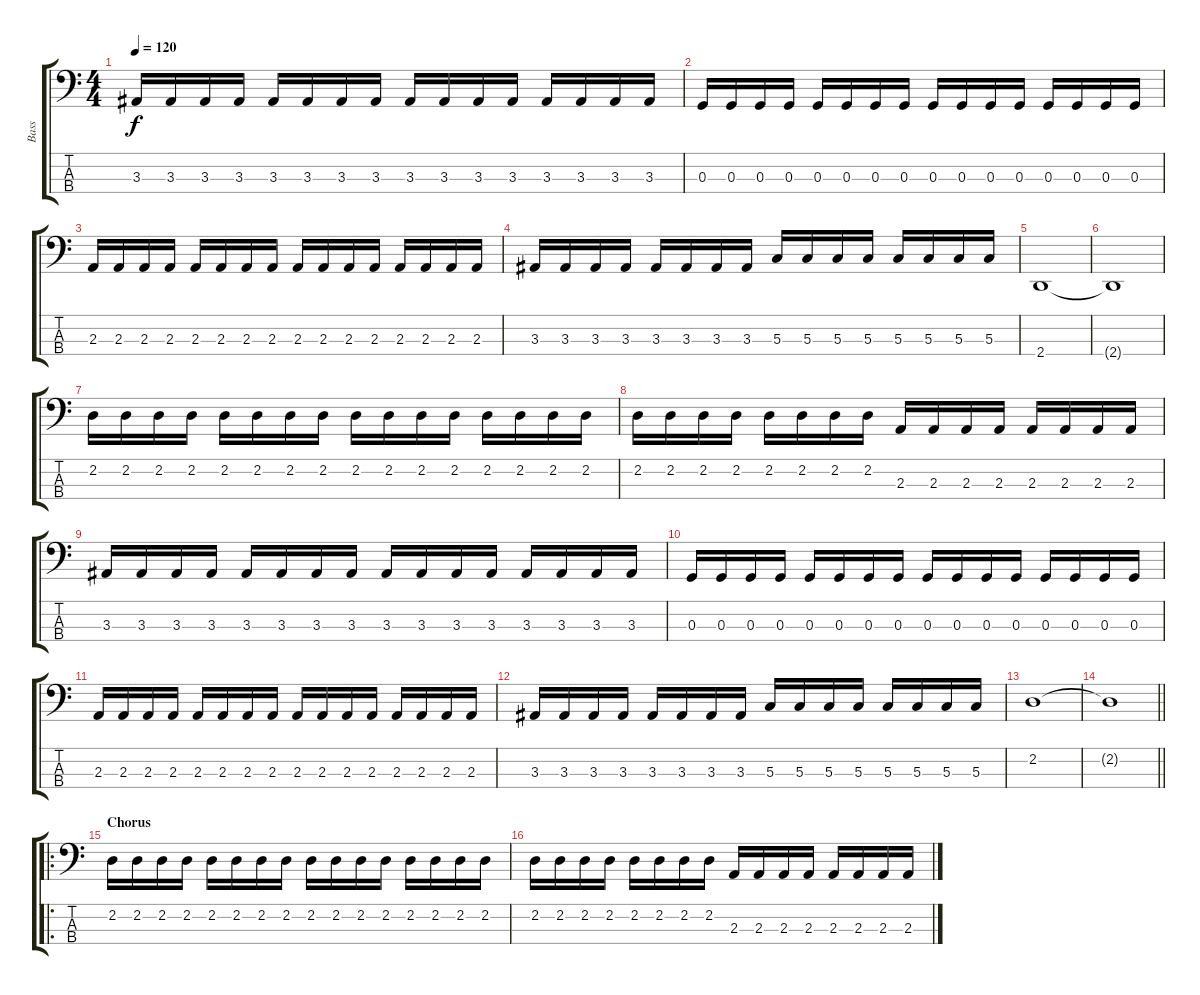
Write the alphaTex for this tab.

\track ("Bass" "Bass") {instrument electricbasspick}
\staff {score tabs}
\tuning (F2 C2 G1 C1) {hide}
\ts (4 4)
\tempo 120
\clef f4
\ks c
3.3.16{dy f} 3.3.16 3.3.16 3.3.16 3.3.16 3.3.16 3.3.16 3.3.16 3.3.16 3.3.16 3.3.16 3.3.16 3.3.16 3.3.16 3.3.16 3.3.16 |
0.3.16 0.3.16 0.3.16 0.3.16 0.3.16 0.3.16 0.3.16 0.3.16 0.3.16 0.3.16 0.3.16 0.3.16 0.3.16 0.3.16 0.3.16 0.3.16 |
2.3.16 2.3.16 2.3.16 2.3.16 2.3.16 2.3.16 2.3.16 2.3.16 2.3.16 2.3.16 2.3.16 2.3.16 2.3.16 2.3.16 2.3.16 2.3.16 |
3.3.16 3.3.16 3.3.16 3.3.16 3.3.16 3.3.16 3.3.16 3.3.16 5.3.16 5.3.16 5.3.16 5.3.16 5.3.16 5.3.16 5.3.16 5.3.16 |
2.4.1 |
2.4{t}.1 |
2.2.16 2.2.16 2.2.16 2.2.16 2.2.16 2.2.16 2.2.16 2.2.16 2.2.16 2.2.16 2.2.16 2.2.16 2.2.16 2.2.16 2.2.16 2.2.16 |
2.2.16 2.2.16 2.2.16 2.2.16 2.2.16 2.2.16 2.2.16 2.2.16 2.3.16 2.3.16 2.3.16 2.3.16 2.3.16 2.3.16 2.3.16 2.3.16 |
3.3.16 3.3.16 3.3.16 3.3.16 3.3.16 3.3.16 3.3.16 3.3.16 3.3.16 3.3.16 3.3.16 3.3.16 3.3.16 3.3.16 3.3.16 3.3.16 |
0.3.16 0.3.16 0.3.16 0.3.16 0.3.16 0.3.16 0.3.16 0.3.16 0.3.16 0.3.16 0.3.16 0.3.16 0.3.16 0.3.16 0.3.16 0.3.16 |
2.3.16 2.3.16 2.3.16 2.3.16 2.3.16 2.3.16 2.3.16 2.3.16 2.3.16 2.3.16 2.3.16 2.3.16 2.3.16 2.3.16 2.3.16 2.3.16 |
3.3.16 3.3.16 3.3.16 3.3.16 3.3.16 3.3.16 3.3.16 3.3.16 5.3.16 5.3.16 5.3.16 5.3.16 5.3.16 5.3.16 5.3.16 5.3.16 |
2.2.1 |
\barLineRight lightlight
2.2{t}.1 |
\ro
\section ("" "Chorus")
2.2.16 2.2.16 2.2.16 2.2.16 2.2.16 2.2.16 2.2.16 2.2.16 2.2.16 2.2.16 2.2.16 2.2.16 2.2.16 2.2.16 2.2.16 2.2.16 |
2.2.16 2.2.16 2.2.16 2.2.16 2.2.16 2.2.16 2.2.16 2.2.16 2.3.16 2.3.16 2.3.16 2.3.16 2.3.16 2.3.16 2.3.16 2.3.16
